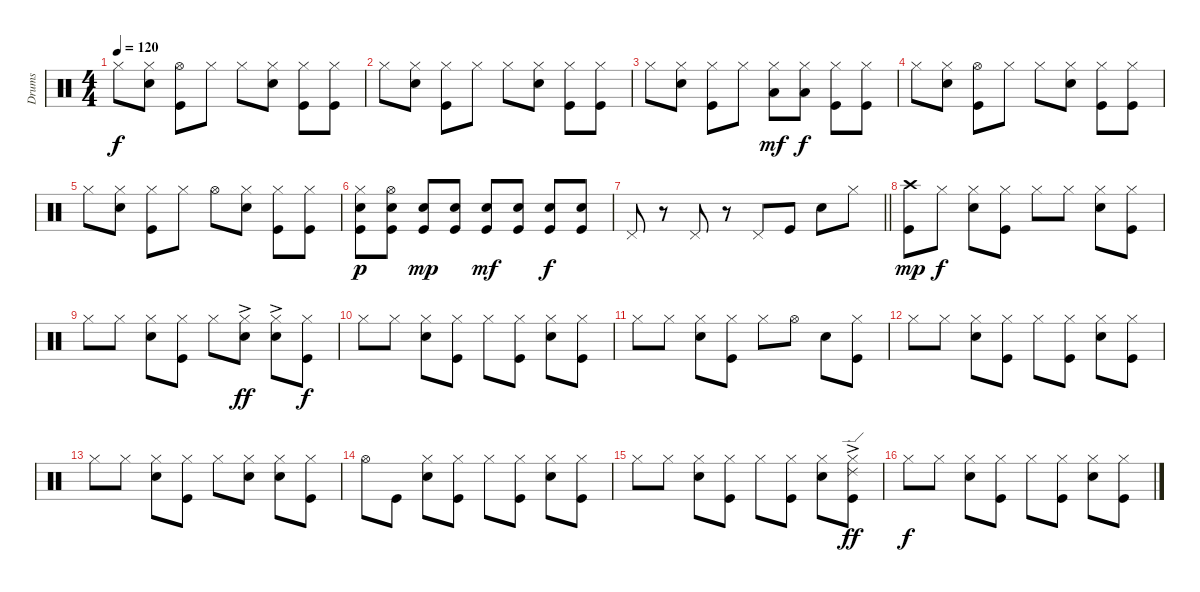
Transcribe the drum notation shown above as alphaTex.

\track ("Drums" "Drums") {instrument percussion}
\staff {score}
\articulation defaults
\ts (4 4)
\tempo 120
\clef neutral
\ks c "Hi-Hat (closed)".8{dy f}
("Hi-Hat (closed)" "Snare (hit) 2").8 ("Hi-Hat (open)" "Kick (hit)").8 "Hi-Hat (closed)".8 "Hi-Hat (closed)".8 ("Hi-Hat (closed)" "Snare (hit) 2").8 ("Hi-Hat (closed)" "Kick (hit)").8 ("Hi-Hat (closed)" "Kick (hit)").8 |
"Hi-Hat (closed)".8 ("Hi-Hat (closed)" "Snare (hit) 2").8 ("Hi-Hat (closed)" "Kick (hit)").8 "Hi-Hat (closed)".8 "Hi-Hat (closed)".8 ("Hi-Hat (closed)" "Snare (hit) 2").8 ("Hi-Hat (closed)" "Kick (hit)").8 ("Hi-Hat (closed)" "Kick (hit)").8 |
"Hi-Hat (closed)".8 ("Hi-Hat (closed)" "Snare (hit) 2").8 ("Hi-Hat (closed)" "Kick (hit)").8 "Hi-Hat (closed)".8 ("Hi-Hat (closed)" "Low Floor Tom (hit)").8{dy mf} ("Hi-Hat (closed)" "Low Floor Tom (hit)").8{dy f} ("Hi-Hat (closed)" "Kick (hit)").8 ("Hi-Hat (closed)" "Kick (hit)").8 |
"Hi-Hat (closed)".8 ("Hi-Hat (closed)" "Snare (hit) 2").8 ("Hi-Hat (open)" "Kick (hit)").8 "Hi-Hat (closed)".8 "Hi-Hat (closed)".8 ("Hi-Hat (closed)" "Snare (hit) 2").8 ("Hi-Hat (closed)" "Kick (hit)").8 ("Hi-Hat (closed)" "Kick (hit)").8 |
"Hi-Hat (closed)".8 ("Hi-Hat (closed)" "Snare (hit) 2").8 ("Hi-Hat (closed)" "Kick (hit)").8 "Hi-Hat (closed)".8 "Hi-Hat (open)".8 ("Hi-Hat (closed)" "Snare (hit) 2").8 ("Hi-Hat (closed)" "Kick (hit)").8 ("Hi-Hat (closed)" "Kick (hit)").8 |
("Hi-Hat (closed)" "Snare (hit) 2" "Kick (hit)").8{dy p} ("Hi-Hat (open)" "Snare (hit) 2" "Kick (hit)").8 ("Snare (hit) 2" "Kick (hit)").8{dy mp} ("Snare (hit) 2" "Kick (hit)").8 ("Snare (hit) 2" "Kick (hit)").8{dy mf} ("Snare (hit) 2" "Kick (hit)").8 ("Snare (hit) 2" "Kick (hit)").8{dy f} ("Snare (hit) 2" "Kick (hit)").8 |
\barLineRight lightlight "Pedal Hi-Hat (hit)".8
r.8 "Pedal Hi-Hat (hit)".8 r.8 "Pedal Hi-Hat (hit)".8 "Kick (hit)".8 "Snare (hit) 2".8 "Hi-Hat (closed)".8 |
("Crash high (hit)" "Kick (hit)").8{dy mp} "Hi-Hat (closed)".8{dy f} ("Hi-Hat (closed)" "Snare (hit) 2").8 ("Hi-Hat (closed)" "Kick (hit)").8 "Hi-Hat (closed)".8 "Hi-Hat (closed)".8 ("Hi-Hat (closed)" "Snare (hit) 2").8 ("Hi-Hat (closed)" "Kick (hit)").8 |
"Hi-Hat (closed)".8 "Hi-Hat (closed)".8 ("Hi-Hat (closed)" "Snare (hit) 2").8 ("Hi-Hat (closed)" "Kick (hit)").8 "Hi-Hat (closed)".8 ("Hi-Hat (closed)" "Snare (hit) 2"{ac}).8{dy ff} ("Hi-Hat (closed)" "Snare (hit) 2"{ac}).8 ("Hi-Hat (closed)" "Kick (hit)").8{dy f} |
"Hi-Hat (closed)".8 "Hi-Hat (closed)".8 ("Hi-Hat (closed)" "Snare (hit) 2").8 ("Hi-Hat (closed)" "Kick (hit)").8 "Hi-Hat (closed)".8 ("Hi-Hat (closed)" "Kick (hit)").8 ("Hi-Hat (closed)" "Snare (hit) 2").8 ("Hi-Hat (closed)" "Kick (hit)").8 |
"Hi-Hat (closed)".8 "Hi-Hat (closed)".8 ("Hi-Hat (closed)" "Snare (hit) 2").8 ("Hi-Hat (closed)" "Kick (hit)").8 "Hi-Hat (closed)".8 "Hi-Hat (open)".8 "Snare (hit) 2".8 ("Hi-Hat (closed)" "Kick (hit)").8 |
"Hi-Hat (closed)".8 "Hi-Hat (closed)".8 ("Hi-Hat (closed)" "Snare (hit) 2").8 ("Hi-Hat (closed)" "Kick (hit)").8 "Hi-Hat (closed)".8 ("Hi-Hat (closed)" "Kick (hit)").8 ("Hi-Hat (closed)" "Snare (hit) 2").8 ("Hi-Hat (closed)" "Kick (hit)").8 |
"Hi-Hat (closed)".8 "Hi-Hat (closed)".8 ("Hi-Hat (closed)" "Snare (hit) 2").8 ("Hi-Hat (closed)" "Kick (hit)").8 "Hi-Hat (closed)".8 ("Hi-Hat (closed)" "Snare (hit) 2").8 ("Hi-Hat (closed)" "Snare (hit) 2").8 ("Hi-Hat (closed)" "Kick (hit)").8 |
"Hi-Hat (open)".8 "Kick (hit)".8 ("Hi-Hat (closed)" "Snare (hit) 2").8 ("Hi-Hat (closed)" "Kick (hit)").8 "Hi-Hat (closed)".8 ("Hi-Hat (closed)" "Kick (hit)").8 ("Hi-Hat (closed)" "Snare (hit) 2").8 ("Hi-Hat (closed)" "Kick (hit)").8 |
"Hi-Hat (closed)".8 "Hi-Hat (closed)".8 ("Hi-Hat (closed)" "Snare (hit) 2").8 ("Hi-Hat (closed)" "Kick (hit)").8 "Hi-Hat (closed)".8 ("Hi-Hat (closed)" "Kick (hit)").8 ("Hi-Hat (closed)" "Snare (hit) 2").8 ("Hi-Hat (closed)" "Ride (edge) 2"{ac} "Kick (hit)").8{dy ff} |
"Hi-Hat (closed)".8{dy f} "Hi-Hat (closed)".8 ("Hi-Hat (closed)" "Snare (hit) 2").8 ("Hi-Hat (closed)" "Kick (hit)").8 "Hi-Hat (closed)".8 ("Hi-Hat (closed)" "Kick (hit)").8 ("Hi-Hat (closed)" "Snare (hit) 2").8 ("Hi-Hat (closed)" "Kick (hit)").8
